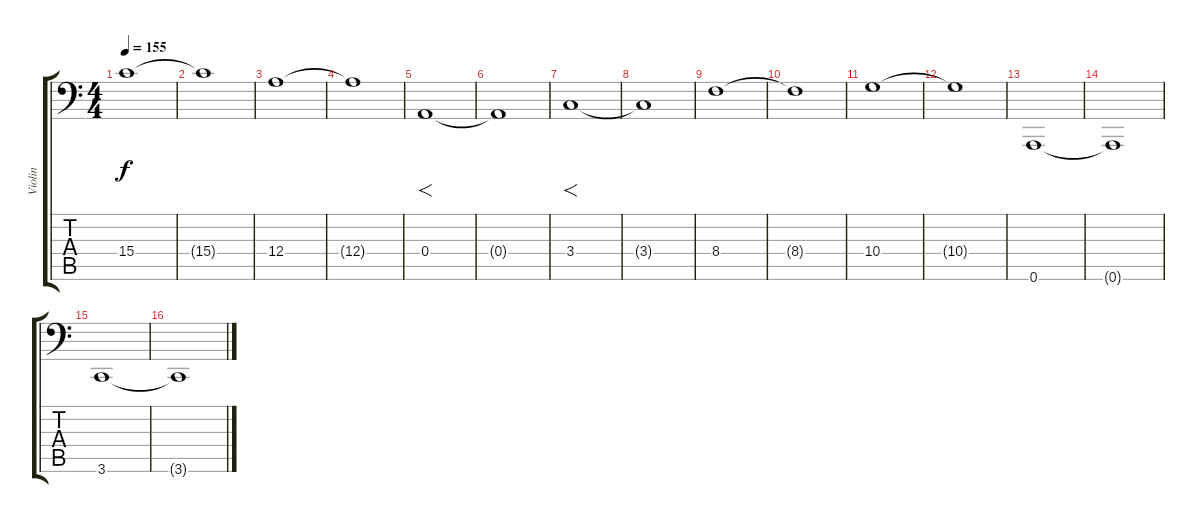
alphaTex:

\track ("Violin" "Violin") {instrument stringensemble1}
\staff {score tabs}
\tuning (B3 Gb3 D3 A2 E2 A1) {hide}
\ts (4 4)
\tempo 155
\clef f4
\ks c
15.4.1{dy f} |
15.4{t}.1 |
12.4.1 |
12.4{t}.1 |
0.4.1{f} |
0.4{t}.1 |
3.4.1{f} |
3.4{t}.1 |
8.4.1 |
8.4{t}.1 |
10.4.1 |
10.4{t}.1 |
0.6.1 |
0.6{t}.1 |
3.6.1 |
3.6{t}.1
